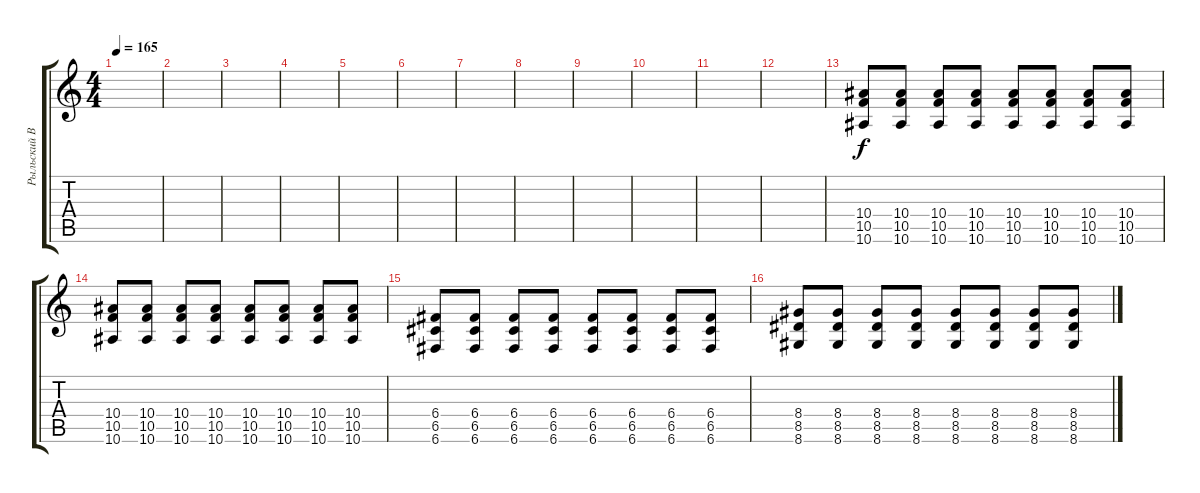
\track ("Рыльский Владислав" "Рыльский В") {instrument distortionguitar}
\staff {score tabs}
\tuning (D4 A3 F3 C3 G2 C2) {hide}
\ts (4 4)
\tempo 165
\clef g2
\ks c
|
|
|
|
|
|
|
|
|
|
|
|
(10.4 10.5 10.6).8 (10.4 10.5 10.6).8 (10.4 10.5 10.6).8 (10.4 10.5 10.6).8 (10.4 10.5 10.6).8 (10.4 10.5 10.6).8 (10.4 10.5 10.6).8 (10.4 10.5 10.6).8 |
(10.4 10.5 10.6).8 (10.4 10.5 10.6).8 (10.4 10.5 10.6).8 (10.4 10.5 10.6).8 (10.4 10.5 10.6).8 (10.4 10.5 10.6).8 (10.4 10.5 10.6).8 (10.4 10.5 10.6).8 |
(6.4 6.5 6.6).8 (6.4 6.5 6.6).8 (6.4 6.5 6.6).8 (6.4 6.5 6.6).8 (6.4 6.5 6.6).8 (6.4 6.5 6.6).8 (6.4 6.5 6.6).8 (6.4 6.5 6.6).8 |
(8.4 8.5 8.6).8 (8.4 8.5 8.6).8 (8.4 8.5 8.6).8 (8.4 8.5 8.6).8 (8.4 8.5 8.6).8 (8.4 8.5 8.6).8 (8.4 8.5 8.6).8 (8.4 8.5 8.6).8
